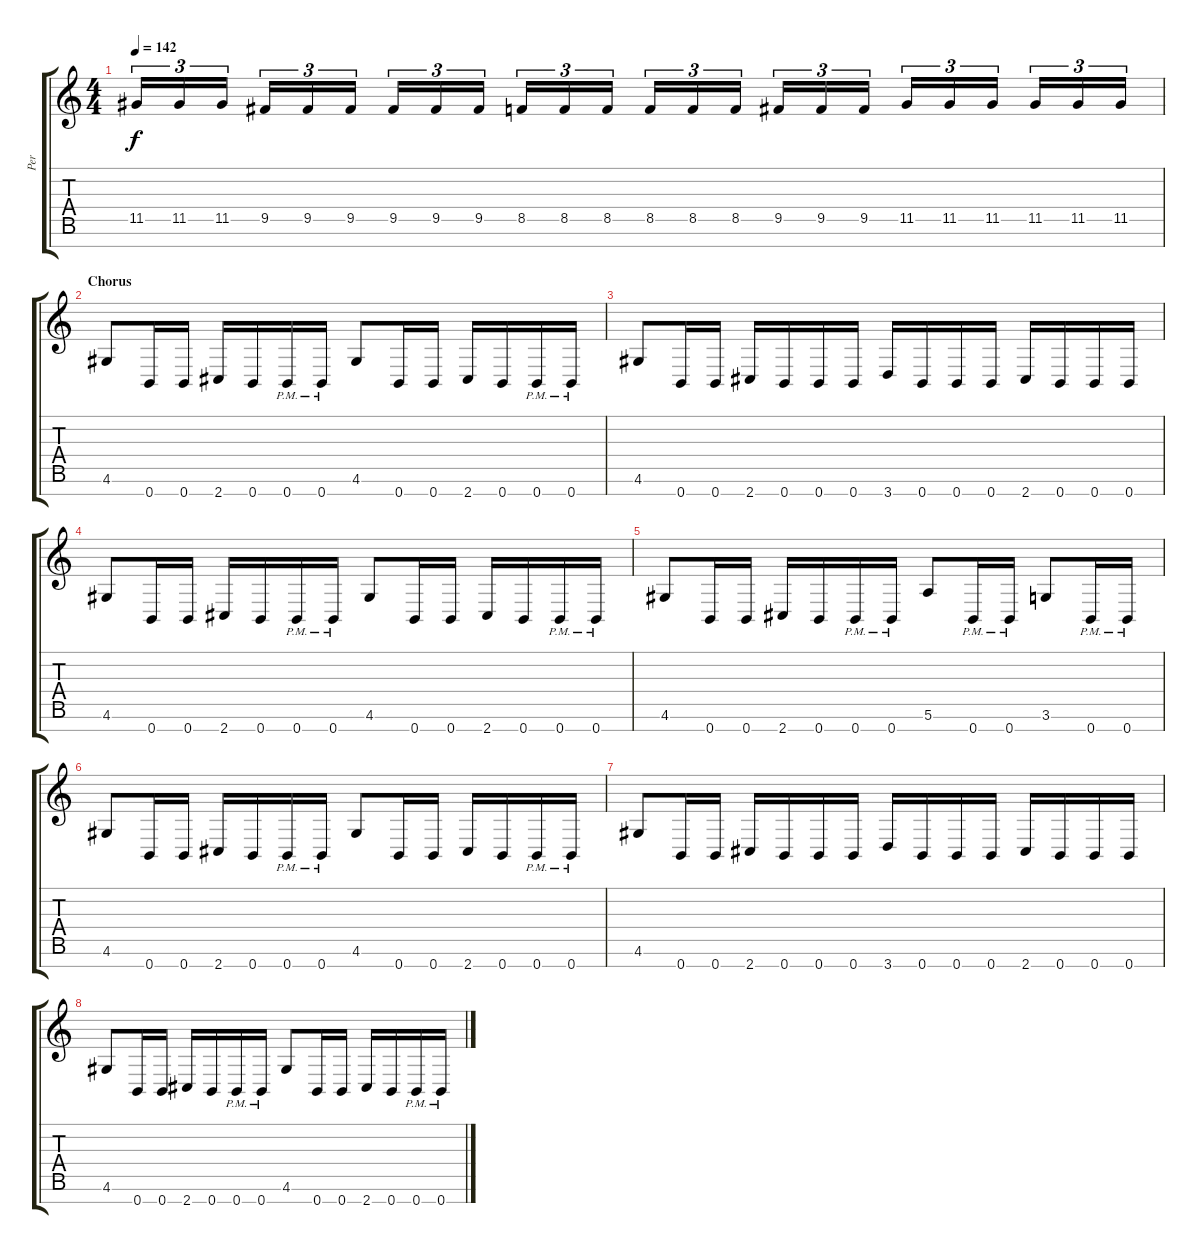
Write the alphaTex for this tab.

\track ("Per" "Per") {instrument distortionguitar}
\staff {score tabs}
\tuning (E4 B3 G3 D3 A2 E2 B1) {hide}
\ts (4 4)
\tempo 142
\clef g2
\ks c
11.5.16{tu (3 2) dy f} 11.5.16{tu (3 2)} 11.5.16{tu (3 2)} 9.5.16{tu (3 2)} 9.5.16{tu (3 2)} 9.5.16{tu (3 2)} 9.5.16{tu (3 2)} 9.5.16{tu (3 2)} 9.5.16{tu (3 2)} 8.5.16{tu (3 2)} 8.5.16{tu (3 2)} 8.5.16{tu (3 2)} 8.5.16{tu (3 2)} 8.5.16{tu (3 2)} 8.5.16{tu (3 2)} 9.5.16{tu (3 2)} 9.5.16{tu (3 2)} 9.5.16{tu (3 2)} 11.5.16{tu (3 2)} 11.5.16{tu (3 2)} 11.5.16{tu (3 2)} 11.5.16{tu (3 2)} 11.5.16{tu (3 2)} 11.5.16{tu (3 2)} |
\section ("" "Chorus")
4.6.8 0.7.16 0.7.16 2.7.16 0.7.16 0.7{pm}.16 0.7{pm}.16 4.6.8 0.7.16 0.7.16 2.7.16 0.7.16 0.7{pm}.16 0.7{pm}.16 |
4.6.8 0.7.16 0.7.16 2.7.16 0.7.16 0.7.16 0.7.16 3.7.16 0.7.16 0.7.16 0.7.16 2.7.16 0.7.16 0.7.16 0.7.16 |
4.6.8 0.7.16 0.7.16 2.7.16 0.7.16 0.7{pm}.16 0.7{pm}.16 4.6.8 0.7.16 0.7.16 2.7.16 0.7.16 0.7{pm}.16 0.7{pm}.16 |
4.6.8 0.7.16 0.7.16 2.7.16 0.7.16 0.7{pm}.16 0.7{pm}.16 5.6.8 0.7{pm}.16 0.7{pm}.16 3.6.8 0.7{pm}.16 0.7{pm}.16 |
4.6.8 0.7.16 0.7.16 2.7.16 0.7.16 0.7{pm}.16 0.7{pm}.16 4.6.8 0.7.16 0.7.16 2.7.16 0.7.16 0.7{pm}.16 0.7{pm}.16 |
4.6.8 0.7.16 0.7.16 2.7.16 0.7.16 0.7.16 0.7.16 3.7.16 0.7.16 0.7.16 0.7.16 2.7.16 0.7.16 0.7.16 0.7.16 |
4.6.8 0.7.16 0.7.16 2.7.16 0.7.16 0.7{pm}.16 0.7{pm}.16 4.6.8 0.7.16 0.7.16 2.7.16 0.7.16 0.7{pm}.16 0.7{pm}.16
